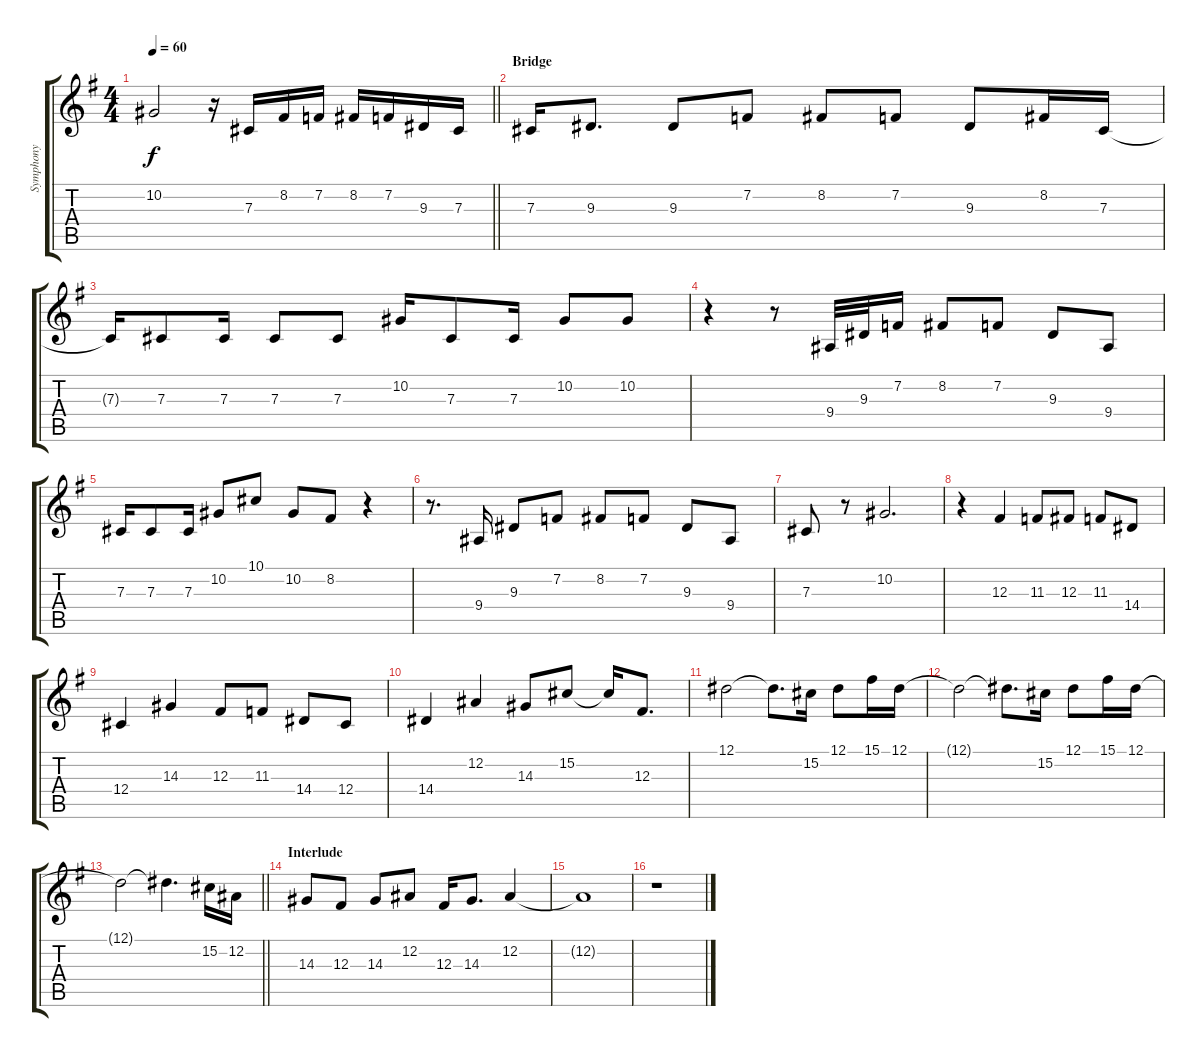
\track ("Symphony" "Symphony") {instrument trumpet}
\staff {score tabs}
\tuning (Eb4 Bb3 Gb3 Db3 Ab2 Eb2) {hide}
\ts (4 4)
\tempo 60
\clef g2
\barLineRight lightlight
\ks g
10.2.2{dy f} r.16 7.3.16 8.2.16 7.2.16 8.2.16 7.2.16 9.3.16 7.3.16 |
\section ("" "Bridge")
7.3.16 9.3.8{d} 9.3.8 7.2.8 8.2.8 7.2.8 9.3.8 8.2.16 7.3.16 |
7.3{t}.16 7.3.8 7.3.16 7.3.8 7.3.8 10.2.16 7.3.8 7.3.16 10.2.8 10.2.8 |
r.4 r.8 9.4.32 9.3.32 7.2.16 8.2.8 7.2.8 9.3.8 9.4.8 |
7.3.16 7.3.8 7.3.16 10.2.8 10.1.8 10.2.8 8.2.8 r.4 |
r.8{d} 9.4.16 9.3.8 7.2.8 8.2.8 7.2.8 9.3.8 9.4.8 |
7.3.8 r.8 10.2.2{d} |
r.4 12.3.4 11.3.8 12.3.8 11.3.8 14.4.8 |
12.4.4 14.3.4 12.3.8 11.3.8 14.4.8 12.4.8 |
14.4.4 12.2.4 14.3.8 15.2.8 15.2{t}.16 12.3.8{d} |
12.1.2 12.1{t}.8{d} 15.2.16 12.1.8 15.1.16 12.1.16 |
12.1{t}.2 12.1{t}.8{d} 15.2.16 12.1.8 15.1.16 12.1.16 |
\barLineRight lightlight
12.1{t}.2 12.1{t}.4{d} 15.2.16 12.2.16 |
\section ("" "Interlude")
14.3.8 12.3.8 14.3.8 12.2.8 12.3.16 14.3.8{d} 12.2.4 |
12.2{t}.1 |
r.1
